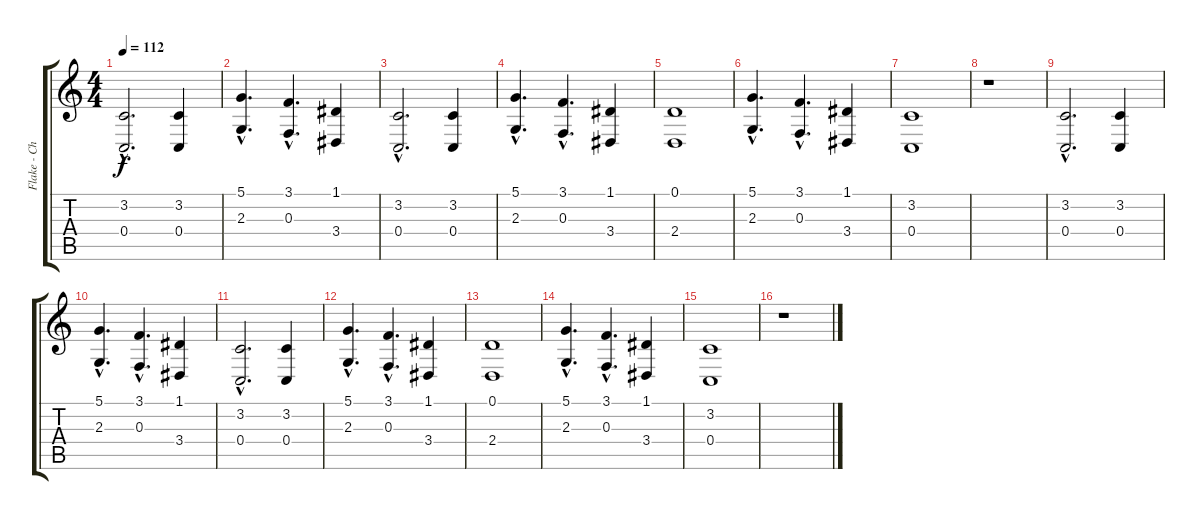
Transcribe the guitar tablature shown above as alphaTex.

\track ("Flake - Choir" "Flake - Ch") {instrument pad7halo}
\staff {score tabs}
\tuning (D4 A3 F3 C3 G2 C2) {hide}
\ts (4 4)
\tempo 112
\clef g2
\ks c
(3.2{hac} 0.4{hac}).2{d dy f volume 13 instrument choiraahs} (3.2 0.4).4 |
(5.1{hac} 2.3{hac}).4{d} (3.1{hac} 0.3{hac}).4{d} (1.1 3.4).4 |
(3.2{hac} 0.4{hac}).2{d} (3.2 0.4).4 |
(5.1{hac} 2.3{hac}).4{d} (3.1{hac} 0.3{hac}).4{d} (1.1 3.4).4 |
(0.1 2.4).1 |
(5.1{hac} 2.3{hac}).4{d} (3.1{hac} 0.3{hac}).4{d} (1.1 3.4).4 |
(3.2 0.4).1 |
r.1 |
(3.2{hac} 0.4{hac}).2{d volume 15 instrument choiraahs} (3.2 0.4).4 |
(5.1{hac} 2.3{hac}).4{d} (3.1{hac} 0.3{hac}).4{d} (1.1 3.4).4 |
(3.2{hac} 0.4{hac}).2{d} (3.2 0.4).4 |
(5.1{hac} 2.3{hac}).4{d} (3.1{hac} 0.3{hac}).4{d} (1.1 3.4).4 |
(0.1 2.4).1 |
(5.1{hac} 2.3{hac}).4{d} (3.1{hac} 0.3{hac}).4{d} (1.1 3.4).4 |
(3.2 0.4).1 |
r.1
